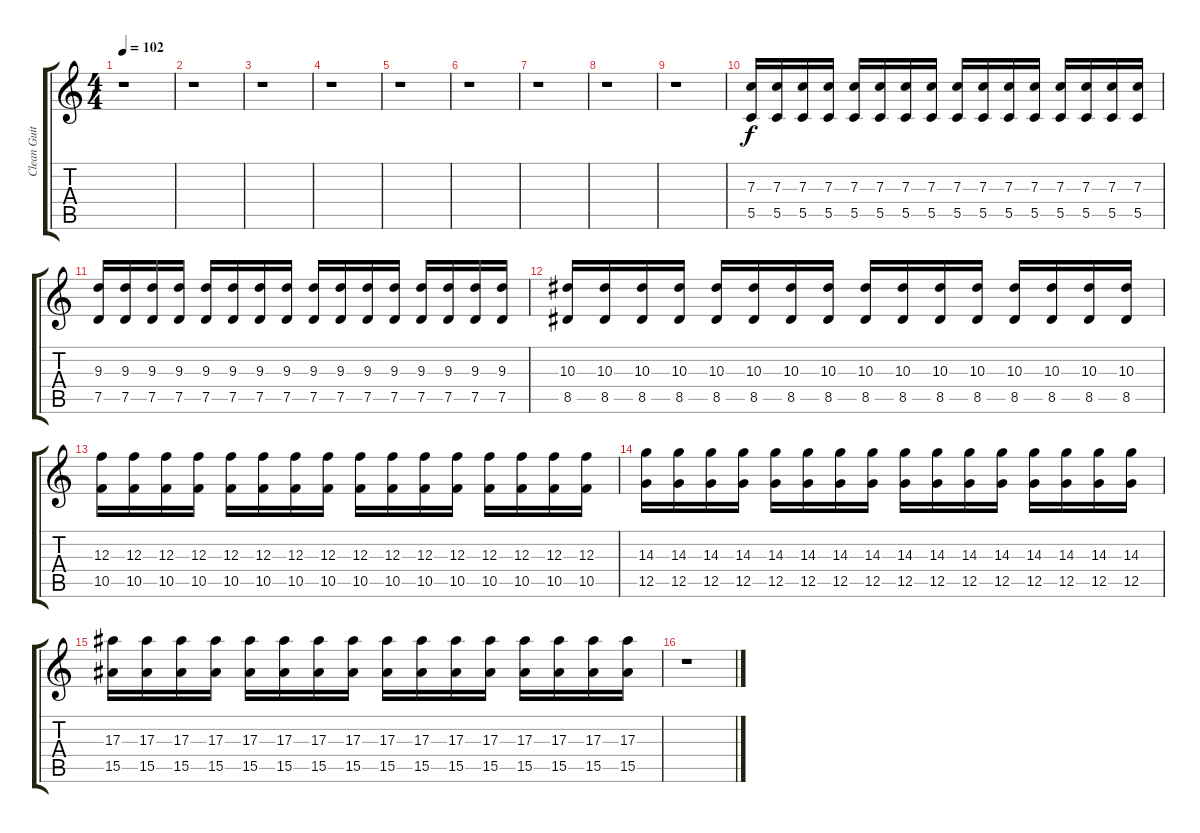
\track ("Clean Guitar" "Clean Guit") {instrument electricguitarclean}
\staff {score tabs}
\tuning (D4 A3 F3 C3 G2 C2) {hide}
\ts (4 4)
\tempo 102
\clef g2
\ks c
r.1{dy f} |
r.1 |
r.1 |
r.1 |
r.1 |
r.1 |
r.1 |
r.1 |
r.1 |
(7.3 5.5).16{volume 8} (7.3 5.5).16 (7.3 5.5).16 (7.3 5.5).16 (7.3 5.5).16 (7.3 5.5).16 (7.3 5.5).16 (7.3 5.5).16 (7.3 5.5).16 (7.3 5.5).16 (7.3 5.5).16 (7.3 5.5).16 (7.3 5.5).16 (7.3 5.5).16 (7.3 5.5).16 (7.3 5.5).16 |
(9.3 7.5).16{volume 9} (9.3 7.5).16 (9.3 7.5).16 (9.3 7.5).16 (9.3 7.5).16 (9.3 7.5).16 (9.3 7.5).16 (9.3 7.5).16 (9.3 7.5).16 (9.3 7.5).16 (9.3 7.5).16 (9.3 7.5).16 (9.3 7.5).16 (9.3 7.5).16 (9.3 7.5).16 (9.3 7.5).16 |
(10.3 8.5).16{volume 10} (10.3 8.5).16 (10.3 8.5).16 (10.3 8.5).16 (10.3 8.5).16 (10.3 8.5).16 (10.3 8.5).16 (10.3 8.5).16 (10.3 8.5).16 (10.3 8.5).16 (10.3 8.5).16 (10.3 8.5).16 (10.3 8.5).16 (10.3 8.5).16 (10.3 8.5).16 (10.3 8.5).16 |
(12.3 10.5).16{volume 11} (12.3 10.5).16 (12.3 10.5).16 (12.3 10.5).16 (12.3 10.5).16 (12.3 10.5).16 (12.3 10.5).16 (12.3 10.5).16 (12.3 10.5).16 (12.3 10.5).16 (12.3 10.5).16 (12.3 10.5).16 (12.3 10.5).16 (12.3 10.5).16 (12.3 10.5).16 (12.3 10.5).16 |
(14.3 12.5).16{volume 12} (14.3 12.5).16 (14.3 12.5).16 (14.3 12.5).16 (14.3 12.5).16 (14.3 12.5).16 (14.3 12.5).16 (14.3 12.5).16 (14.3 12.5).16 (14.3 12.5).16 (14.3 12.5).16 (14.3 12.5).16 (14.3 12.5).16 (14.3 12.5).16 (14.3 12.5).16 (14.3 12.5).16 |
(17.3 15.5).16{volume 13} (17.3 15.5).16 (17.3 15.5).16 (17.3 15.5).16 (17.3 15.5).16 (17.3 15.5).16 (17.3 15.5).16 (17.3 15.5).16 (17.3 15.5).16 (17.3 15.5).16 (17.3 15.5).16 (17.3 15.5).16 (17.3 15.5).16 (17.3 15.5).16 (17.3 15.5).16 (17.3 15.5).16 |
r.1
